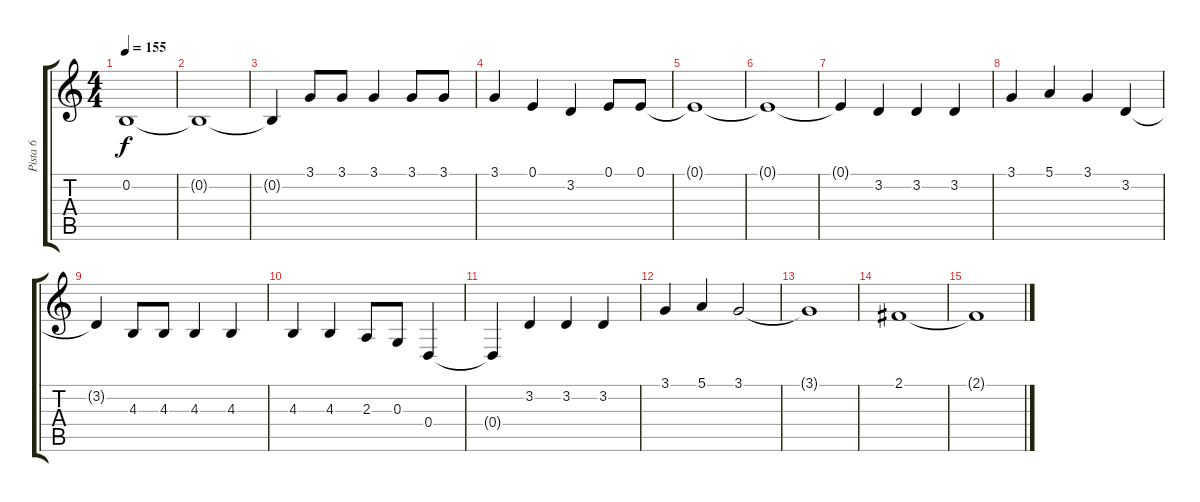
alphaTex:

\track ("Pista 6" "Pista 6") {instrument electricgrandpiano}
\staff {score tabs}
\tuning (E4 B3 G3 D3 A2 E2) {hide}
\ts (4 4)
\tempo 155
\clef g2
\ks c
0.2{t}.1{dy f} |
0.2{t}.1 |
0.2{t}.4 3.1.8 3.1.8 3.1.4 3.1.8 3.1.8 |
3.1.4 0.1.4 3.2.4 0.1.8 0.1.8 |
0.1{t}.1 |
0.1{t}.1 |
0.1{t}.4 3.2.4 3.2.4 3.2.4 |
3.1.4 5.1.4 3.1.4 3.2.4 |
3.2{t}.4 4.3.8 4.3.8 4.3.4 4.3.4 |
4.3.4 4.3.4 2.3.8 0.3.8 0.4.4 |
0.4{t}.4 3.2.4 3.2.4 3.2.4 |
3.1.4 5.1.4 3.1.2 |
3.1{t}.1 |
2.1.1 |
2.1{t}.1
